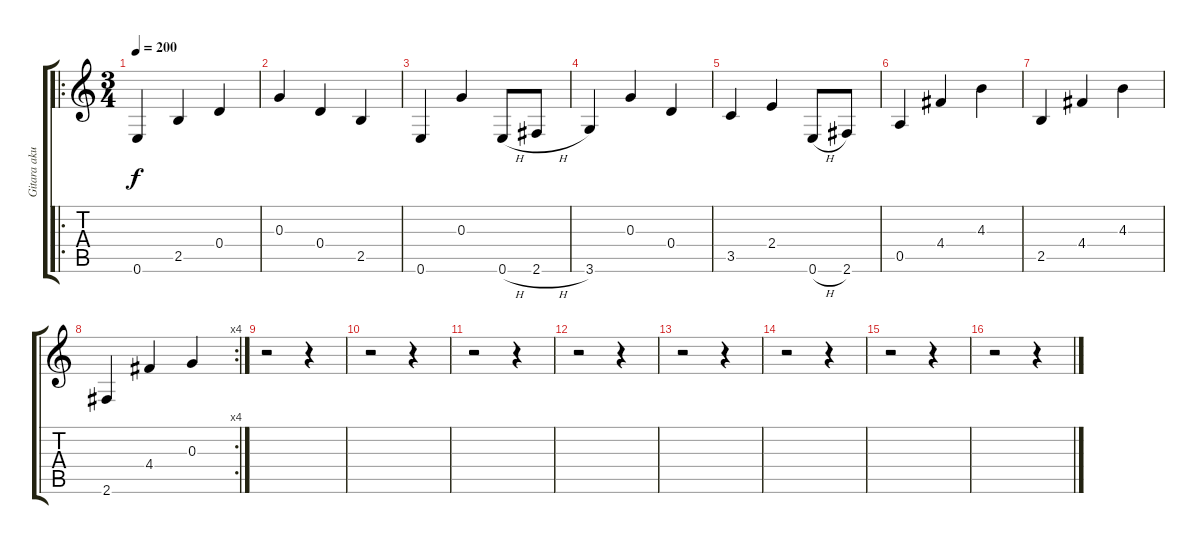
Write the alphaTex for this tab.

\track ("Gitara akustyczna 1" "Gitara aku") {instrument acousticguitarsteel}
\staff {score tabs}
\tuning (E4 B3 G3 D3 A2 E2) {hide}
\ro
\ts (3 4)
\tempo 200
\clef g2
\ks c
0.6.4{dy f instrument acousticguitarsteel} 2.5.4 0.4.4 |
0.3.4 0.4.4 2.5.4 |
0.6.4 0.3.4 0.6{h}.8 2.6{h}.8 |
3.6.4 0.3.4 0.4.4 |
3.5.4 2.4.4 0.6{h}.8 2.6.8 |
0.5.4 4.4.4 4.3.4 |
2.5.4 4.4.4 4.3.4 |
\rc 4
2.6.4 4.4.4 0.3.4 |
r.2 r.4 |
r.2 r.4 |
r.2 r.4 |
r.2 r.4 |
r.2 r.4 |
r.2 r.4 |
r.2 r.4 |
r.2 r.4
